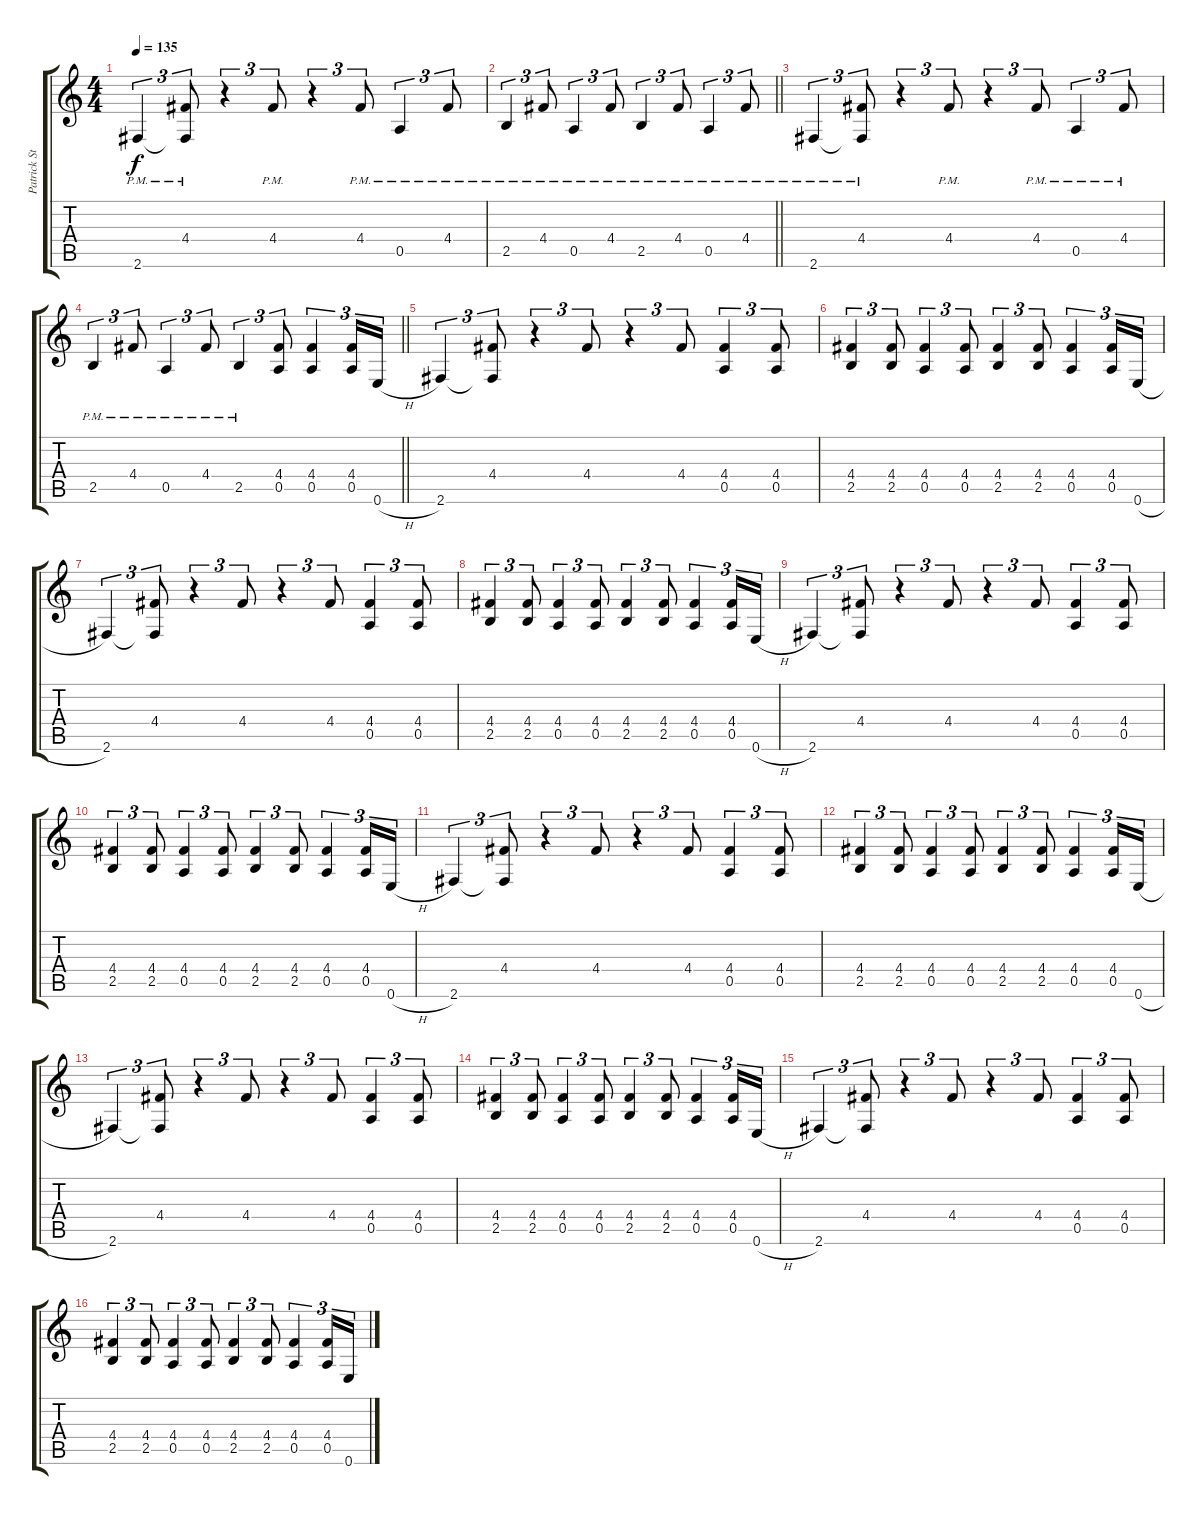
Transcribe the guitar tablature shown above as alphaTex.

\track ("Patrick Stump" "Patrick St") {instrument distortionguitar}
\staff {score tabs}
\tuning (E4 B3 G3 D3 A2 E2) {hide}
\ts (4 4)
\tempo 135
\clef g2
\ks c
2.6{pm}.4{tu (3 2) dy f} (4.4{pm} 2.6{t}).8{tu (3 2)} r.4{tu (3 2)} 4.4{pm}.8{tu (3 2)} r.4{tu (3 2)} 4.4{pm}.8{tu (3 2)} 0.5{pm}.4{tu (3 2)} 4.4{pm}.8{tu (3 2)} |
\barLineRight lightlight
2.5{pm}.4{tu (3 2)} 4.4{pm}.8{tu (3 2)} 0.5{pm}.4{tu (3 2)} 4.4{pm}.8{tu (3 2)} 2.5{pm}.4{tu (3 2)} 4.4{pm}.8{tu (3 2)} 0.5{pm}.4{tu (3 2)} 4.4{pm}.8{tu (3 2)} |
2.6{pm}.4{tu (3 2)} (4.4{pm} 2.6{t}).8{tu (3 2)} r.4{tu (3 2)} 4.4{pm}.8{tu (3 2)} r.4{tu (3 2)} 4.4{pm}.8{tu (3 2)} 0.5{pm}.4{tu (3 2)} 4.4{pm}.8{tu (3 2)} |
\barLineRight lightlight
2.5{pm}.4{tu (3 2)} 4.4{pm}.8{tu (3 2)} 0.5{pm}.4{tu (3 2)} 4.4{pm}.8{tu (3 2)} 2.5{pm}.4{tu (3 2)} (4.4 0.5).8{tu (3 2)} (4.4 0.5).4{tu (3 2)} (4.4 0.5).16{tu (3 2)} 0.6{h}.16{tu (3 2)} |
2.6.4{tu (3 2)} (4.4 2.6{t}).8{tu (3 2)} r.4{tu (3 2)} 4.4.8{tu (3 2)} r.4{tu (3 2)} 4.4.8{tu (3 2)} (4.4 0.5).4{tu (3 2)} (4.4 0.5).8{tu (3 2)} |
(4.4 2.5).4{tu (3 2)} (4.4 2.5).8{tu (3 2)} (4.4 0.5).4{tu (3 2)} (4.4 0.5).8{tu (3 2)} (4.4 2.5).4{tu (3 2)} (4.4 2.5).8{tu (3 2)} (4.4 0.5).4{tu (3 2)} (4.4 0.5).16{tu (3 2)} 0.6{h}.16{tu (3 2)} |
2.6.4{tu (3 2)} (4.4 2.6{t}).8{tu (3 2)} r.4{tu (3 2)} 4.4.8{tu (3 2)} r.4{tu (3 2)} 4.4.8{tu (3 2)} (4.4 0.5).4{tu (3 2)} (4.4 0.5).8{tu (3 2)} |
(4.4 2.5).4{tu (3 2)} (4.4 2.5).8{tu (3 2)} (4.4 0.5).4{tu (3 2)} (4.4 0.5).8{tu (3 2)} (4.4 2.5).4{tu (3 2)} (4.4 2.5).8{tu (3 2)} (4.4 0.5).4{tu (3 2)} (4.4 0.5).16{tu (3 2)} 0.6{h}.16{tu (3 2)} |
2.6.4{tu (3 2)} (4.4 2.6{t}).8{tu (3 2)} r.4{tu (3 2)} 4.4.8{tu (3 2)} r.4{tu (3 2)} 4.4.8{tu (3 2)} (4.4 0.5).4{tu (3 2)} (4.4 0.5).8{tu (3 2)} |
(4.4 2.5).4{tu (3 2)} (4.4 2.5).8{tu (3 2)} (4.4 0.5).4{tu (3 2)} (4.4 0.5).8{tu (3 2)} (4.4 2.5).4{tu (3 2)} (4.4 2.5).8{tu (3 2)} (4.4 0.5).4{tu (3 2)} (4.4 0.5).16{tu (3 2)} 0.6{h}.16{tu (3 2)} |
2.6.4{tu (3 2)} (4.4 2.6{t}).8{tu (3 2)} r.4{tu (3 2)} 4.4.8{tu (3 2)} r.4{tu (3 2)} 4.4.8{tu (3 2)} (4.4 0.5).4{tu (3 2)} (4.4 0.5).8{tu (3 2)} |
(4.4 2.5).4{tu (3 2)} (4.4 2.5).8{tu (3 2)} (4.4 0.5).4{tu (3 2)} (4.4 0.5).8{tu (3 2)} (4.4 2.5).4{tu (3 2)} (4.4 2.5).8{tu (3 2)} (4.4 0.5).4{tu (3 2)} (4.4 0.5).16{tu (3 2)} 0.6{h}.16{tu (3 2)} |
2.6.4{tu (3 2)} (4.4 2.6{t}).8{tu (3 2)} r.4{tu (3 2)} 4.4.8{tu (3 2)} r.4{tu (3 2)} 4.4.8{tu (3 2)} (4.4 0.5).4{tu (3 2)} (4.4 0.5).8{tu (3 2)} |
(4.4 2.5).4{tu (3 2)} (4.4 2.5).8{tu (3 2)} (4.4 0.5).4{tu (3 2)} (4.4 0.5).8{tu (3 2)} (4.4 2.5).4{tu (3 2)} (4.4 2.5).8{tu (3 2)} (4.4 0.5).4{tu (3 2)} (4.4 0.5).16{tu (3 2)} 0.6{h}.16{tu (3 2)} |
2.6.4{tu (3 2)} (4.4 2.6{t}).8{tu (3 2)} r.4{tu (3 2)} 4.4.8{tu (3 2)} r.4{tu (3 2)} 4.4.8{tu (3 2)} (4.4 0.5).4{tu (3 2)} (4.4 0.5).8{tu (3 2)} |
(4.4 2.5).4{tu (3 2)} (4.4 2.5).8{tu (3 2)} (4.4 0.5).4{tu (3 2)} (4.4 0.5).8{tu (3 2)} (4.4 2.5).4{tu (3 2)} (4.4 2.5).8{tu (3 2)} (4.4 0.5).4{tu (3 2)} (4.4 0.5).16{tu (3 2)} 0.6{h}.16{tu (3 2)}
